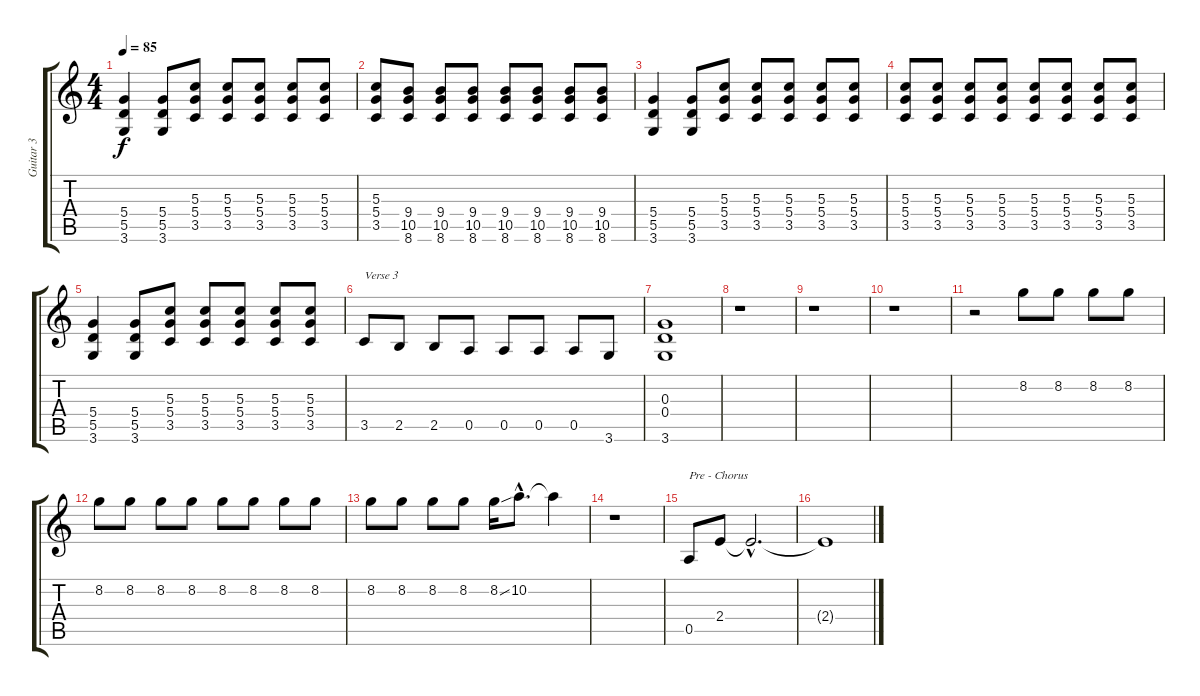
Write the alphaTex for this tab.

\track ("Guitar 3" "Guitar 3") {instrument overdrivenguitar}
\staff {score tabs}
\tuning (E4 B3 G3 D3 A2 E2) {hide}
\ts (4 4)
\tempo 85
\clef g2
\ks c
(5.4 5.5 3.6).4{dy f} (5.4 5.5 3.6).8 (5.3 5.4 3.5).8 (5.3 5.4 3.5).8 (5.3 5.4 3.5).8 (5.3 5.4 3.5).8 (5.3 5.4 3.5).8 |
(5.3 5.4 3.5).8 (9.4 10.5 8.6).8 (9.4 10.5 8.6).8 (9.4 10.5 8.6).8 (9.4 10.5 8.6).8 (9.4 10.5 8.6).8 (9.4 10.5 8.6).8 (9.4 10.5 8.6).8 |
(5.4 5.5 3.6).4 (5.4 5.5 3.6).8 (5.3 5.4 3.5).8 (5.3 5.4 3.5).8 (5.3 5.4 3.5).8 (5.3 5.4 3.5).8 (5.3 5.4 3.5).8 |
(5.3 5.4 3.5).8 (5.3 5.4 3.5).8 (5.3 5.4 3.5).8 (5.3 5.4 3.5).8 (5.3 5.4 3.5).8 (5.3 5.4 3.5).8 (5.3 5.4 3.5).8 (5.3 5.4 3.5).8 |
(5.4 5.5 3.6).4 (5.4 5.5 3.6).8 (5.3 5.4 3.5).8 (5.3 5.4 3.5).8 (5.3 5.4 3.5).8 (5.3 5.4 3.5).8 (5.3 5.4 3.5).8 |
3.5.8{txt "Verse 3"} 2.5.8 2.5.8 0.5.8 0.5.8 0.5.8 0.5.8 3.6.8 |
(0.3 0.4 3.6).1{volume 0} |
r.1{volume 16} |
r.1 |
r.1 |
r.2 8.2.8 8.2.8 8.2.8 8.2.8 |
8.2.8 8.2.8 8.2.8 8.2.8 8.2.8 8.2.8 8.2.8 8.2.8 |
8.2.8 8.2.8 8.2.8 8.2.8 8.2{ss}.16 10.2{hac}.8{d} 10.2{t}.4 |
r.1 |
0.5.8{txt "Pre - Chorus"} 2.4.8 2.4{hac t}.2{d} |
2.4{t}.1
